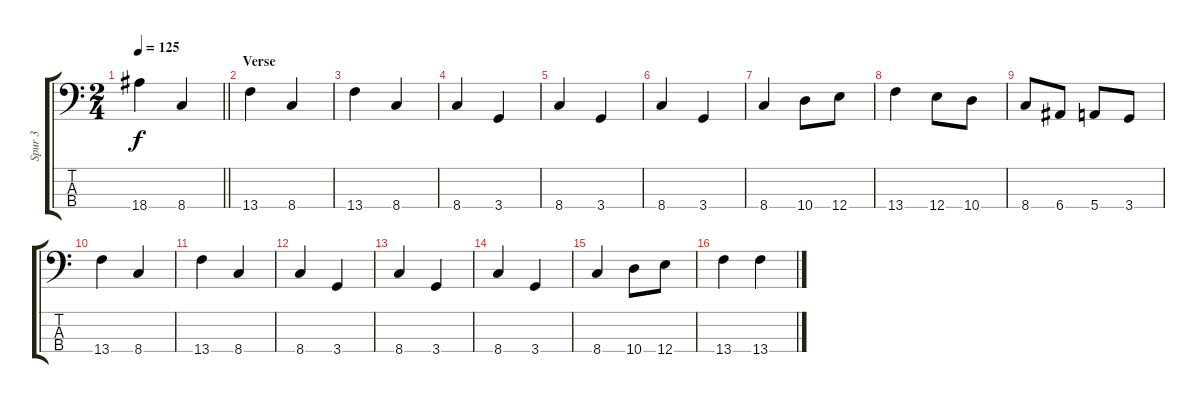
\track ("Spur 3" "Spur 3") {instrument electricbassfinger}
\staff {score tabs}
\tuning (G2 D2 A1 E1) {hide}
\ts (2 4)
\tempo 125
\clef f4
\barLineRight lightlight
\ks c
18.4.4{dy f} 8.4.4 |
\section ("" "Verse")
13.4.4 8.4.4 |
13.4.4 8.4.4 |
8.4.4 3.4.4 |
8.4.4 3.4.4 |
8.4.4 3.4.4 |
8.4.4 10.4.8 12.4.8 |
13.4.4 12.4.8 10.4.8 |
8.4.8 6.4.8 5.4.8 3.4.8 |
13.4.4 8.4.4 |
13.4.4 8.4.4 |
8.4.4 3.4.4 |
8.4.4 3.4.4 |
8.4.4 3.4.4 |
8.4.4 10.4.8 12.4.8 |
13.4.4 13.4.4
